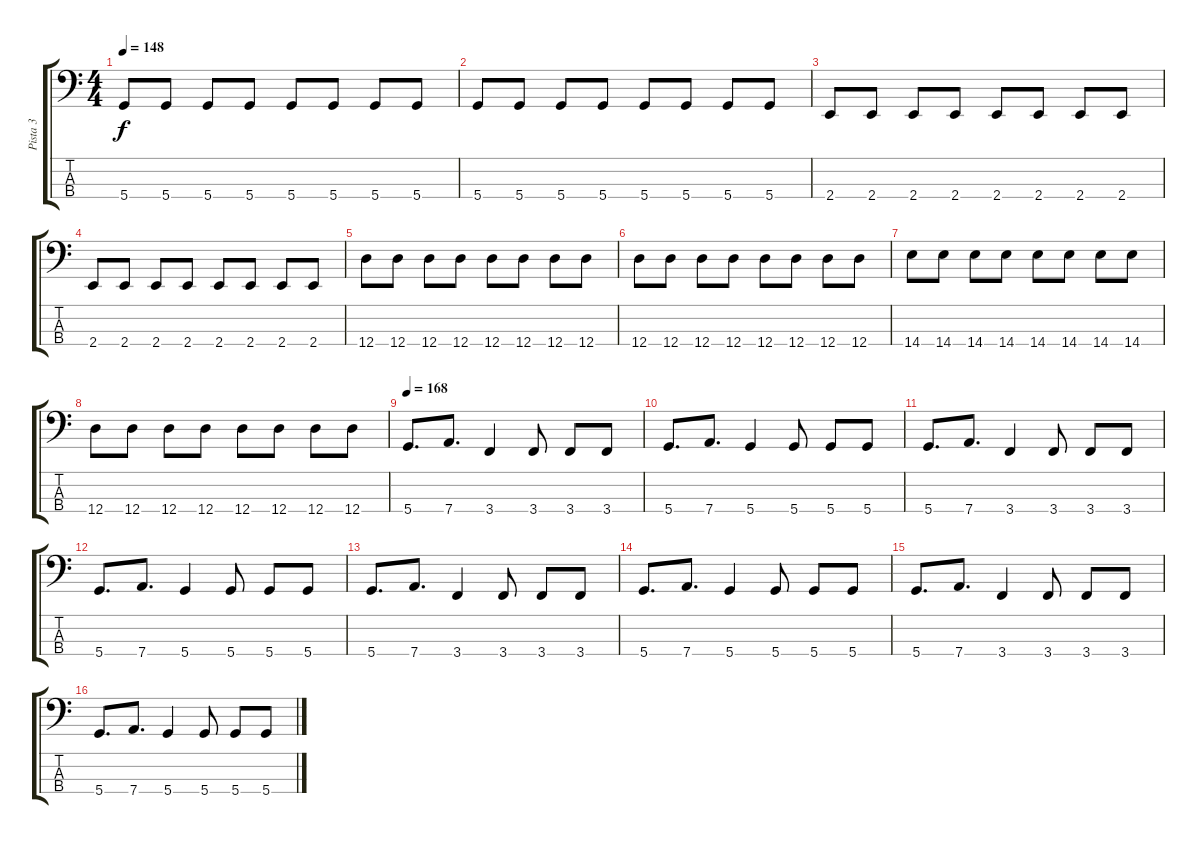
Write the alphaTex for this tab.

\track ("Pista 3" "Pista 3") {instrument electricbasspick}
\staff {score tabs}
\tuning (G2 D2 A1 D1) {hide}
\ts (4 4)
\tempo 148
\clef f4
\ks c
5.4.8{dy f} 5.4.8 5.4.8 5.4.8 5.4.8 5.4.8 5.4.8 5.4.8 |
5.4.8 5.4.8 5.4.8 5.4.8 5.4.8 5.4.8 5.4.8 5.4.8 |
2.4.8 2.4.8 2.4.8 2.4.8 2.4.8 2.4.8 2.4.8 2.4.8 |
2.4.8 2.4.8 2.4.8 2.4.8 2.4.8 2.4.8 2.4.8 2.4.8 |
12.4.8 12.4.8 12.4.8 12.4.8 12.4.8 12.4.8 12.4.8 12.4.8 |
12.4.8 12.4.8 12.4.8 12.4.8 12.4.8 12.4.8 12.4.8 12.4.8 |
14.4.8 14.4.8 14.4.8 14.4.8 14.4.8 14.4.8 14.4.8 14.4.8 |
12.4.8 12.4.8 12.4.8 12.4.8 12.4.8 12.4.8 12.4.8 12.4.8 |
\tempo 168
5.4.8{d} 7.4.8{d} 3.4.4 3.4.8 3.4.8 3.4.8 |
5.4.8{d} 7.4.8{d} 5.4.4 5.4.8 5.4.8 5.4.8 |
5.4.8{d} 7.4.8{d} 3.4.4 3.4.8 3.4.8 3.4.8 |
5.4.8{d} 7.4.8{d} 5.4.4 5.4.8 5.4.8 5.4.8 |
5.4.8{d} 7.4.8{d} 3.4.4 3.4.8 3.4.8 3.4.8 |
5.4.8{d} 7.4.8{d} 5.4.4 5.4.8 5.4.8 5.4.8 |
5.4.8{d} 7.4.8{d} 3.4.4 3.4.8 3.4.8 3.4.8 |
5.4.8{d} 7.4.8{d} 5.4.4 5.4.8 5.4.8 5.4.8
